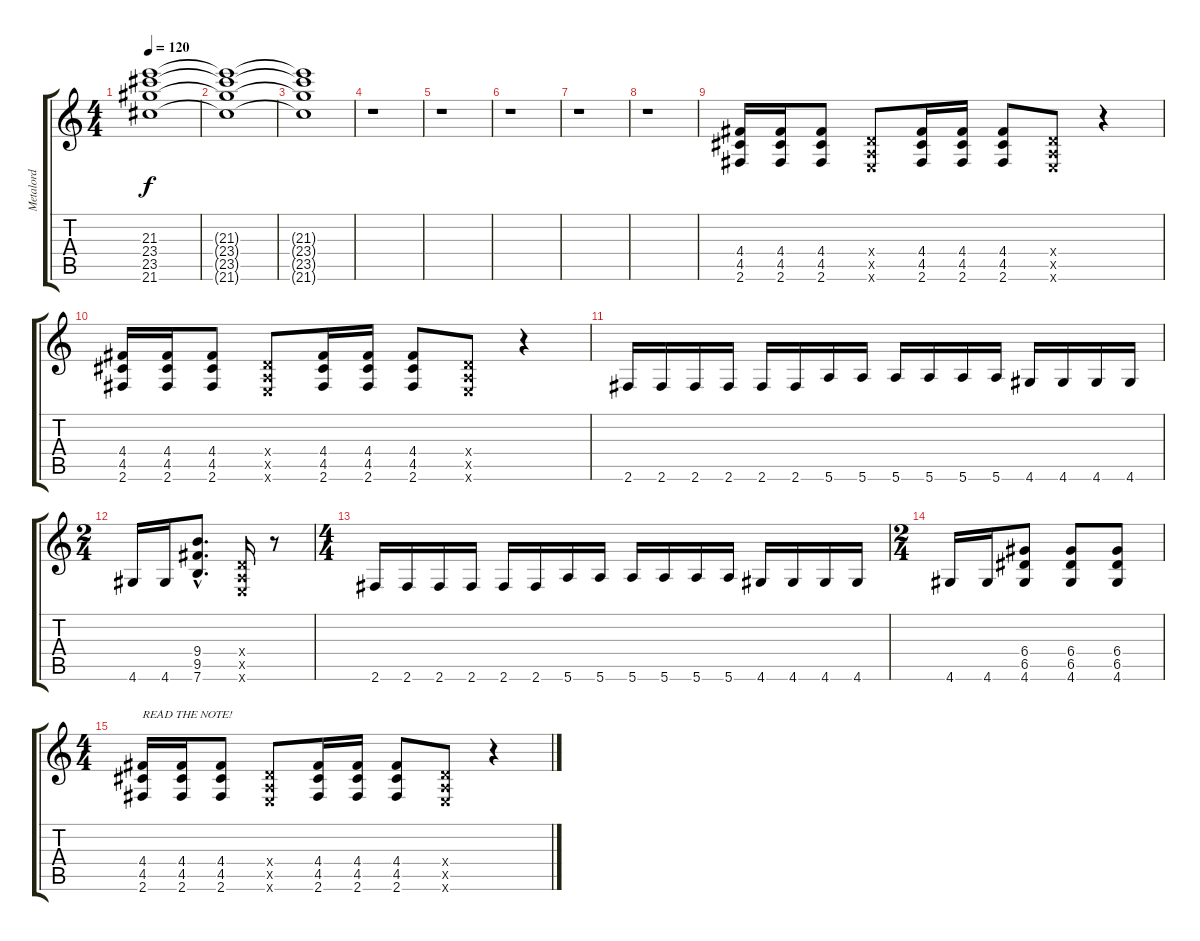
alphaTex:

\track ("Metalord" "Metalord") {instrument distortionguitar}
\staff {score tabs}
\tuning (E4 B3 G3 D3 A2 E2) {hide}
\ts (4 4)
\tempo 120
\clef g2
\ks c
(21.3 23.4 23.5 21.6).1{dy f volume 0} |
(21.3{t} 23.4{t} 23.5{t} 21.6{t}).1 |
(21.3{t} 23.4{t} 23.5{t} 21.6{t}).1 |
r.1 |
r.1 |
r.1 |
r.1 |
r.1 |
(4.4 4.5 2.6).16{volume 13} (4.4 4.5 2.6).16 (4.4 4.5 2.6).8 (0.4{x} 0.5{x} 0.6{x}).8 (4.4 4.5 2.6).16 (4.4 4.5 2.6).16 (4.4 4.5 2.6).8 (0.4{x} 0.5{x} 0.6{x}).8 r.4 |
(4.4 4.5 2.6).16 (4.4 4.5 2.6).16 (4.4 4.5 2.6).8 (0.4{x} 0.5{x} 0.6{x}).8 (4.4 4.5 2.6).16 (4.4 4.5 2.6).16 (4.4 4.5 2.6).8 (0.4{x} 0.5{x} 0.6{x}).8 r.4 |
2.6.16 2.6.16 2.6.16 2.6.16 2.6.16 2.6.16 5.6.16 5.6.16 5.6.16 5.6.16 5.6.16 5.6.16 4.6.16 4.6.16 4.6.16 4.6.16 |
\ts (2 4)
4.6.16 4.6.16 (9.4{hac} 9.5{hac} 7.6{hac}).8{d} (0.4{x} 0.5{x} 0.6{x}).16 r.8 |
\ts (4 4)
2.6.16 2.6.16 2.6.16 2.6.16 2.6.16 2.6.16 5.6.16 5.6.16 5.6.16 5.6.16 5.6.16 5.6.16 4.6.16 4.6.16 4.6.16 4.6.16 |
\ts (2 4)
4.6.16 4.6.16 (6.4 6.5 4.6).8 (6.4 6.5 4.6).8 (6.4 6.5 4.6).8 |
\ts (4 4)
(4.4 4.5 2.6).16{txt "READ THE NOTE!"} (4.4 4.5 2.6).16 (4.4 4.5 2.6).8 (0.4{x} 0.5{x} 0.6{x}).8 (4.4 4.5 2.6).16 (4.4 4.5 2.6).16 (4.4 4.5 2.6).8 (0.4{x} 0.5{x} 0.6{x}).8 r.4
